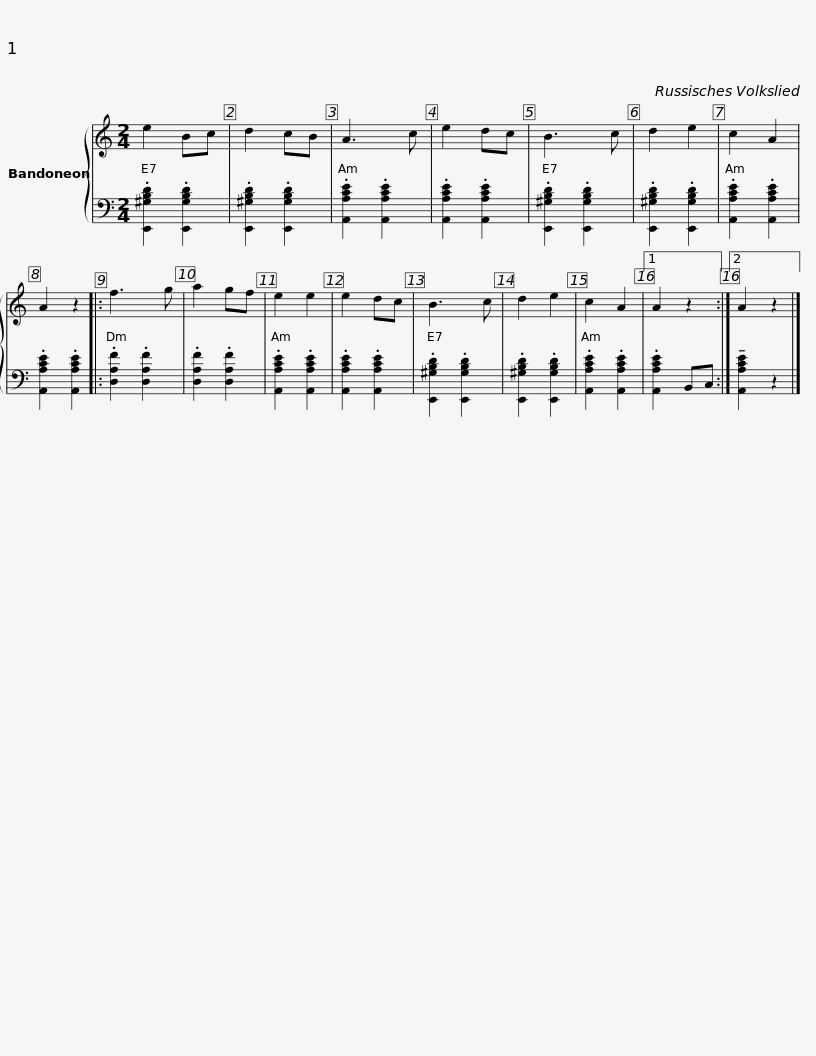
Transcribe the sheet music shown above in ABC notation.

X:1
%%score { 1 | 2 }
L:1/8
M:2/4
I:linebreak $
K:C
V:1 treble
V:2 bass
V:1
 e2 Bc | d2 cB | A3 c | e2 dc | B3 c | %5
 d2 e2 | c2 A2 | A2 z2 |: f3 g | a2 gf | %10
 e2 e2 |$ e2 dc | B3 c | d2 e2 | c2 A2 |1 %15
 A2 z2 :|2 A2 z2 |] %17
V:2
 .[E,,^G,B,D]2 .[E,,G,B,D]2 | .[E,,^G,B,D]2 .[E,,G,B,D]2 | .[A,,A,CE]2 .[A,,A,CE]2 | .[A,,A,CE]2 .[A,,A,CE]2 | .[E,,^G,B,D]2 .[E,,G,B,D]2 | %5
 .[E,,^G,B,D]2 .[E,,G,B,D]2 | .[A,,A,CE]2 .[A,,A,CE]2 | .[A,,A,CE]2 .[A,,A,CE]2 |: .[D,A,F]2 .[D,A,F]2 | .[D,A,F]2 .[D,A,F]2 | %10
 .[A,,A,CE]2 .[A,,A,CE]2 |$ .[A,,A,CE]2 .[A,,A,CE]2 | .[E,,^G,B,D]2 .[E,,G,B,D]2 | .[E,,^G,B,D]2 .[E,,G,B,D]2 | .[A,,A,CE]2 .[A,,A,CE]2 |1 %15
 .[A,,A,CE]2 B,,C, :|2 !tenuto![A,,A,CE]2 z2 |] %17
